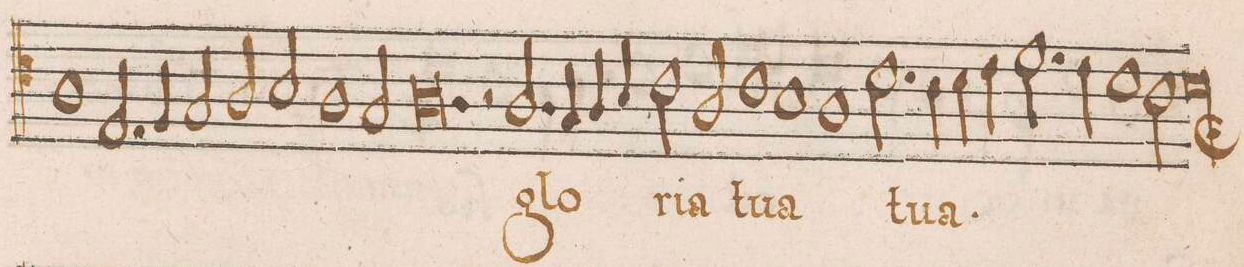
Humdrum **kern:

**kern	**text
*I"CANTVS	*
*clefC4	*
*k[]	*
*met(C|)	*
*M2/1	*
1A	.
=47-	=47-
2.E/	.
4F/	.
2G/	.
2A/	.
=48-	=48-
2B/	.
1A	.
2G/	.
=49-	=49-
0.A	.
=50-	=50-
2r	.
2.A/	glo-
=51-	=51-
4G/	.
4A/	.
4B/	.
2c\	-ri-
2A/	-a
=52-	=52-
1c	tu-
1B	-a.
=53-	=53-
1A	.
2.d\	tu-
4c\	-a.
=54-	=54-
4d\	.
4e\	.
2.f\	.
4e\	.
1d\	.
=55-	=55-
2c\	.
1d;<l	.
=56-	=56-
*-	*-
